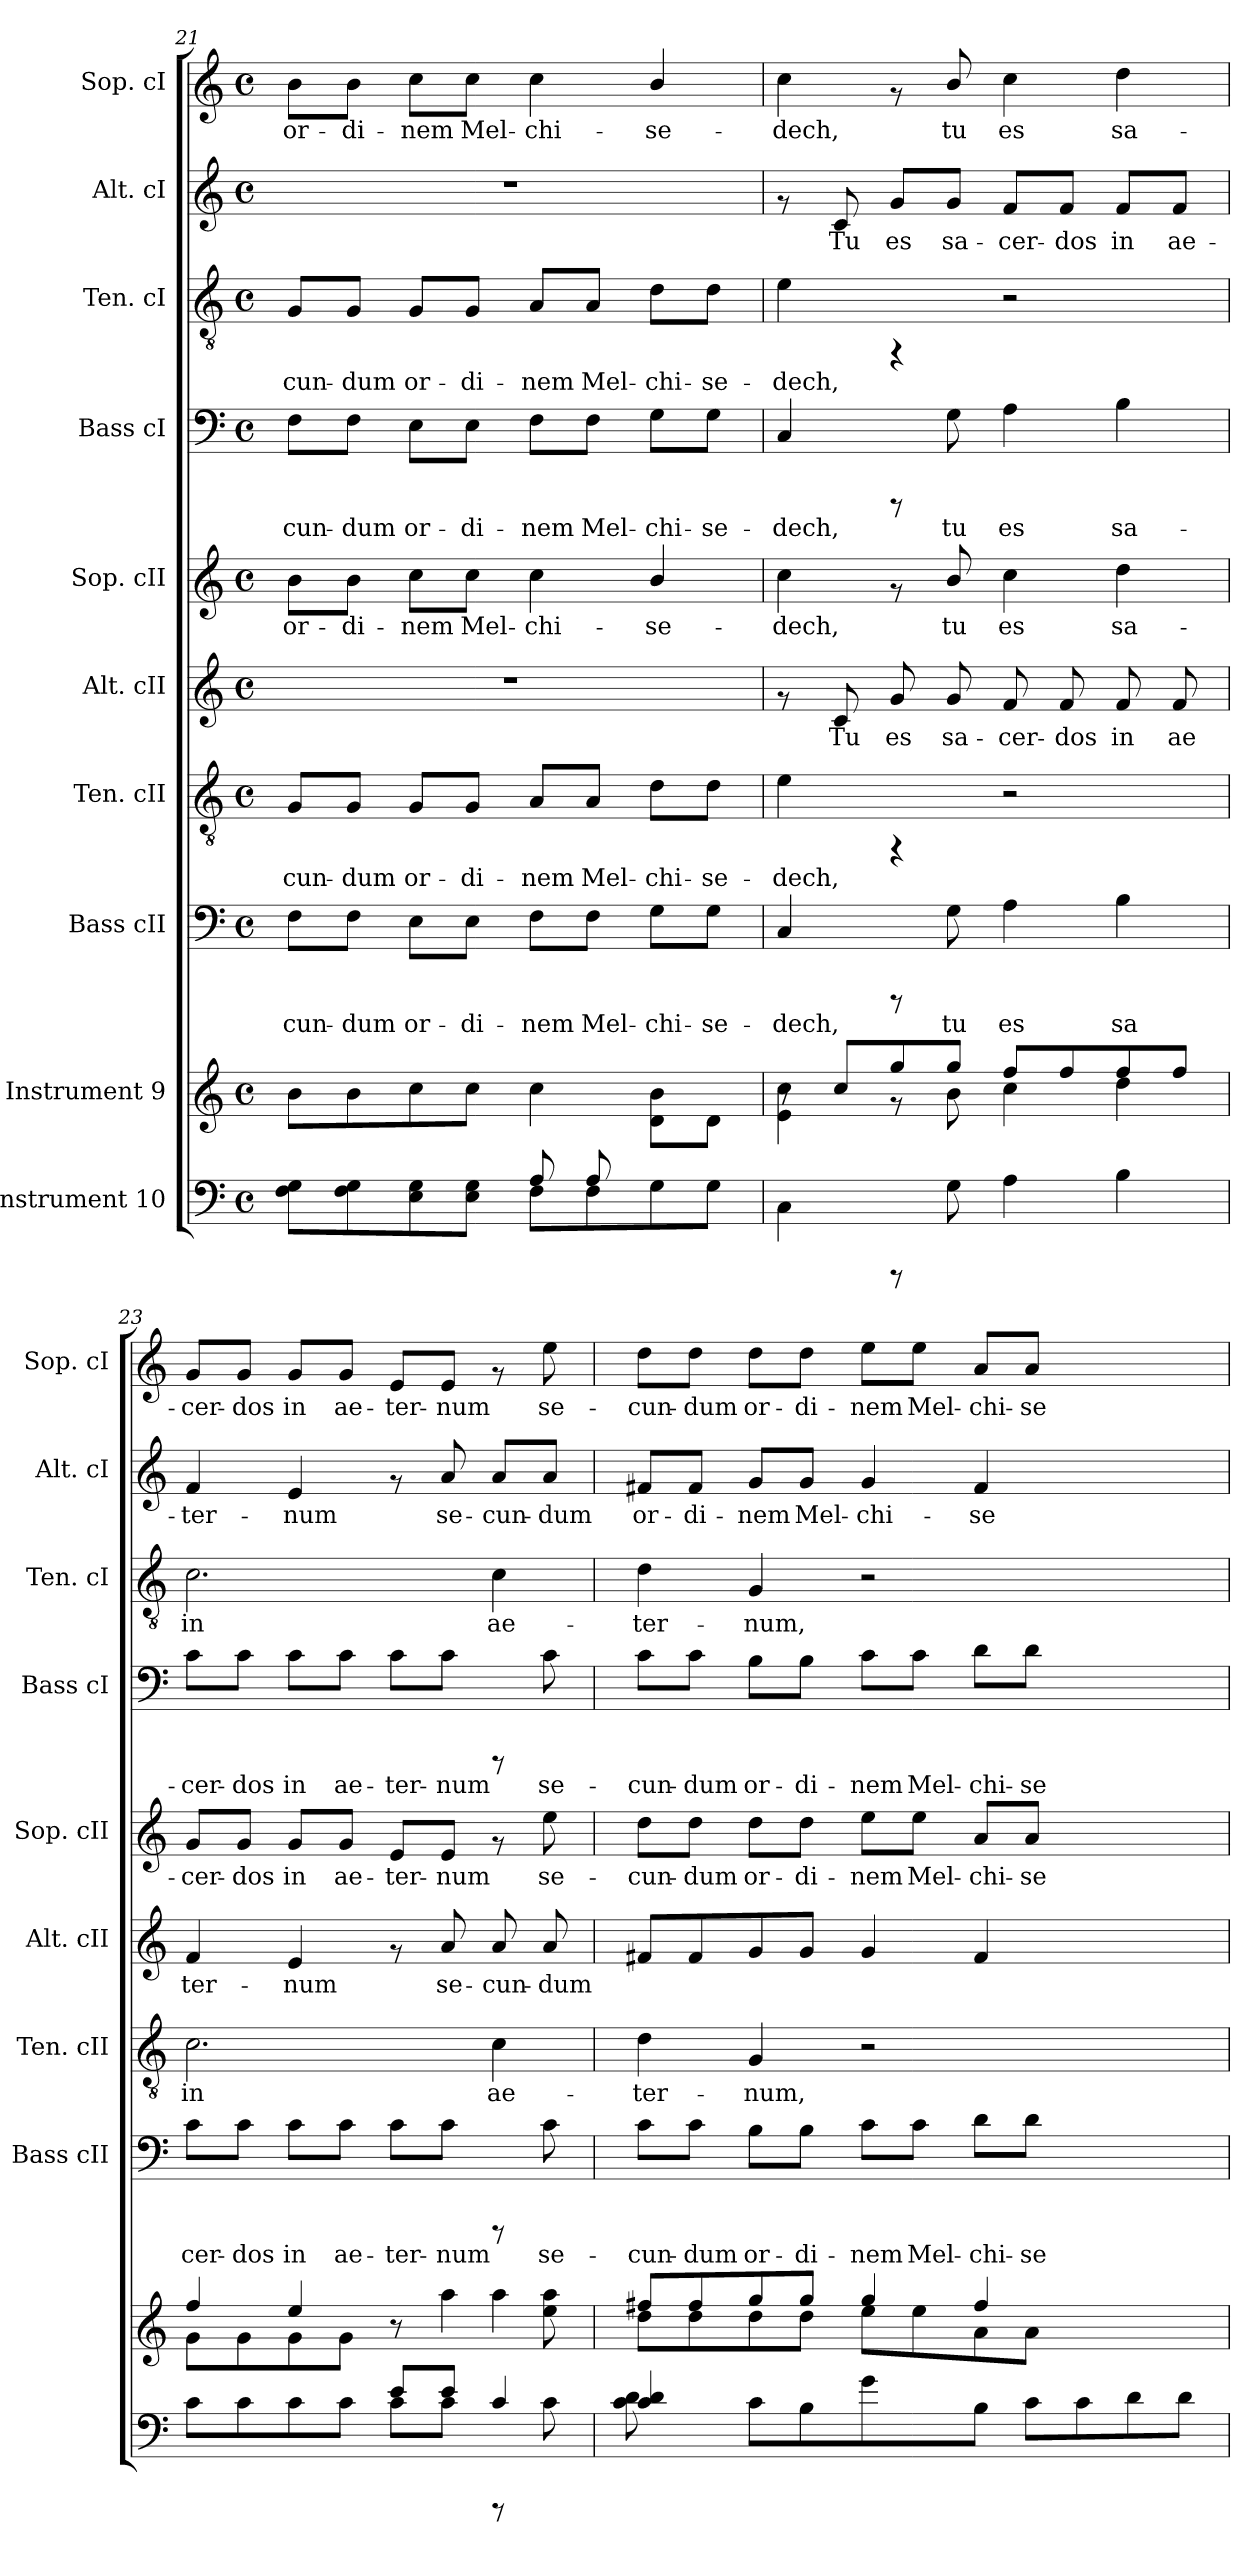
**kern	**kern	**kern	**text	**kern	**text	**kern	**text	**kern	**text	**kern	**text	**kern	**text	**kern	**text	**kern	**text
*part10	*part9	*part8	*part8	*part7	*part7	*part6	*part6	*part5	*part5	*part4	*part4	*part3	*part3	*part2	*part2	*part1	*part1
*staff10	*staff9	*staff8	*staff8	*staff7	*staff7	*staff6	*staff6	*staff5	*staff5	*staff4	*staff4	*staff3	*staff3	*staff2	*staff2	*staff1	*staff1
*I"Instrument 10	*I"Instrument 9	*I"Bass cII	*	*I"Ten. cII	*	*I"Alt. cII	*	*I"Sop. cII	*	*I"Bass cI	*	*I"Ten. cI	*	*I"Alt. cI	*	*I"Sop. cI	*
*	*	*I'Bass cII	*	*I'Ten. cII	*	*I'Alt. cII	*	*I'Sop. cII	*	*I'Bass cI	*	*I'Ten. cI	*	*I'Alt. cI	*	*I'Sop. cI	*
!!LO:PB:g=z
*clefF4	*clefG2	*clefF4	*	*clefGv2	*	*clefG2	*	*clefG2	*	*clefF4	*	*clefGv2	*	*clefG2	*	*clefG2	*
*k[]	*k[]	*k[]	*	*k[]	*	*k[]	*	*k[]	*	*k[]	*	*k[]	*	*k[]	*	*k[]	*
*C:	*C:	*C:	*	*C:	*	*C:	*	*C:	*	*C:	*	*C:	*	*C:	*	*C:	*
*M4/4	*M4/4	*M4/4	*	*M4/4	*	*M4/4	*	*M4/4	*	*M4/4	*	*M4/4	*	*M4/4	*	*M4/4	*
*met(c)	*met(c)	*met(c)	*	*met(c)	*	*met(c)	*	*met(c)	*	*met(c)	*	*met(c)	*	*met(c)	*	*met(c)	*
=21	=21	=21	=21	=21	=21	=21	=21	=21	=21	=21	=21	=21	=21	=21	=21	=21	=21
*^	*	*	*	*	*	*	*	*	*	*	*	*	*	*	*	*	*
!	!	!	!	!LO:LY:b:cj	!	!LO:LY:b:cj	!	!	!	!LO:LY:b:cj	!	!LO:LY:b:cj	!	!LO:LY:b:cj	!	!	!	!LO:LY:b:cj
2ryy	8F\ 8G\L	8b\L	8F\L	cun-	8G/L	cun-	1r	.	8b\L	or-	8F\L	-cun-	8G/L	-cun-	1r	.	8b\L	or-
!	!	!	!	!LO:LY:b:cj	!	!LO:LY:b:cj	!	!	!	!LO:LY:b:cj	!	!LO:LY:b:cj	!	!LO:LY:b:cj	!	!	!	!LO:LY:b:cj
.	8F\ 8G\	8b\	8F\J	-dum	8G/J	-dum	.	.	8b\J	-di-	8F\J	-dum	8G/J	-dum	.	.	8b\J	-di-
!	!	!	!	!LO:LY:b:cj	!	!LO:LY:b:cj	!	!	!	!LO:LY:b:cj	!	!LO:LY:b:cj	!	!LO:LY:b:cj	!	!	!	!LO:LY:b:cj
.	8G\ 8E\	8cc\	8E\L	or-	8G/L	or-	.	.	8cc\L	-nem	8E\L	or-	8G/L	or-	.	.	8cc\L	-nem
!	!	!	!	!LO:LY:b:cj	!	!LO:LY:b:cj	!	!	!	!LO:LY:b:cj	!	!LO:LY:b:cj	!	!LO:LY:b:cj	!	!	!	!LO:LY:b:cj
.	8G\ 8E\J	8cc\J	8E\J	-di-	8G/J	-di-	.	.	8cc\J	Mel-	8E\J	-di-	8G/J	-di-	.	.	8cc\J	Mel-
!	!	!	!	!LO:LY:b:cj	!	!LO:LY:b:cj	!	!	!	!LO:LY:b:cj	!	!LO:LY:b:cj	!	!LO:LY:b:cj	!	!	!	!LO:LY:b:cj
8A/	8F\L	4cc\	8F\L	-nem	8A/L	-nem	.	.	4cc\	-chi-	8F\L	-nem	8A/L	-nem	.	.	4cc\	-chi-
!	!	!	!	!LO:LY:b:cj	!	!LO:LY:b:cj	!	!	!	!	!	!LO:LY:b:cj	!	!LO:LY:b:cj	!	!	!	!
8A/	8F\	.	8F\J	Mel-	8A/J	Mel-	.	.	.	.	8F\J	Mel-	8A/J	Mel-	.	.	.	.
!	!	!	!	!LO:LY:b:cj	!	!LO:LY:b:cj	!	!	!	!LO:LY:b:cj	!	!LO:LY:b:cj	!	!LO:LY:b:cj	!	!	!	!LO:LY:b:cj
4ryy	8G\	8d\ 8b\L	8G\L	-chi-	8d\L	-chi-	.	.	4b/	-se-	8G\L	-chi-	8d\L	-chi-	.	.	4b/	-se-
!	!	!	!	!LO:LY:b:cj	!	!LO:LY:b:cj	!	!	!	!	!	!LO:LY:b:cj	!	!LO:LY:b:cj	!	!	!	!
.	8G\J	8d\J	8G\J	-se-	8d\J	-se-	.	.	.	.	8G\J	-se-	8d\J	-se-	.	.	.	.
=22	=22	=22	=22	=22	=22	=22	=22	=22	=22	=22	=22	=22	=22	=22	=22	=22	=22	=22
*	*	*^	*	*	*	*	*	*	*	*	*	*	*	*	*	*	*	*
!	!	!	!	!	!LO:LY:b:cj	!	!LO:LY:b:cj	!	!	!	!LO:LY:b:cj	!	!LO:LY:b:cj	!	!LO:LY:b:cj	!	!	!	!LO:LY:b:cj
*v	*v	*	*	*	*	*	*	*	*	*	*	*	*	*	*	*	*	*	*
4C\	8ra	4cc\ 4e\	4C/	-dech,	4e\	-dech,	8rf	.	4cc\	-dech,	4C/	-dech,	4e\	-dech,	8rf	.	4cc\	-dech,
!	!	!	!	!	!	!	!	!LO:LY:b:cj	!	!	!	!	!	!	!	!LO:LY:b:cj	!	!
.	8cc/L	.	.	.	.	.	8c/	Tu	.	.	.	.	.	.	8c/	Tu	.	.
!	!	!	!	!	!	!	!	!LO:LY:b:cj	!	!	!	!	!	!	!	!LO:LY:b:cj	!	!
8rCCC	8gg/	8rf	8rCCC	.	4rFF	.	8g/	es	8rf	.	8rCCC	.	4rFF	.	8g/L	es	8rf	.
!	!	!	!	!LO:LY:b:cj	!	!	!	!LO:LY:b:cj	!	!LO:LY:b:cj	!	!LO:LY:b:cj	!	!	!	!LO:LY:b:cj	!	!LO:LY:b:cj
8G\	8gg/J	8b\	8G\	tu	.	.	8g/	sa-	8b/	tu	8G\	tu	.	.	8g/J	sa-	8b/	tu
!	!	!	!	!LO:LY:b:cj	!	!	!	!LO:LY:b:cj	!	!LO:LY:b:cj	!	!LO:LY:b:cj	!	!	!	!LO:LY:b:cj	!	!LO:LY:b:cj
4A\	8ff/L	4cc\	4A\	es	2r	.	8f/	-cer-	4cc\	es	4A\	es	2r	.	8f/L	-cer-	4cc\	es
!	!	!	!	!	!	!	!	!LO:LY:b:cj	!	!	!	!	!	!	!	!LO:LY:b:cj	!	!
.	8ff/	.	.	.	.	.	8f/	-dos	.	.	.	.	.	.	8f/J	-dos	.	.
!	!	!	!	!LO:LY:b:cj	!	!	!	!LO:LY:b:cj	!	!LO:LY:b:cj	!	!LO:LY:b:cj	!	!	!	!LO:LY:b:cj	!	!LO:LY:b:cj
4B\	8ff/	4dd\	4B\	sa	.	.	8f/	in	4dd\	sa-	4B\	sa-	.	.	8f/L	in	4dd\	sa-
!	!	!	!	!	!	!	!	!LO:LY:b:cj	!	!	!	!	!	!	!	!LO:LY:b:cj	!	!
.	8ff/J	.	.	.	.	.	8f/	ae	.	.	.	.	.	.	8f/J	ae-	.	.
!!LO:PB:g=z
=23	=23	=23	=23	=23	=23	=23	=23	=23	=23	=23	=23	=23	=23	=23	=23	=23	=23	=23
*^	*	*	*	*	*	*	*	*	*	*	*	*	*	*	*	*	*	*
!	!	!	!	!	!LO:LY:b:cj	!	!LO:LY:b:cj	!	!LO:LY:b:cj	!	!LO:LY:b:cj	!	!LO:LY:b:cj	!	!LO:LY:b:cj	!	!LO:LY:b:cj	!	!LO:LY:b:cj
2ryy	8c\L	8g\L	4ff/	8c\L	cer-	2.c\	in	4f/	ter-	8g/L	-cer-	8c\L	-cer-	2.c\	in	4f/	-ter-	8g/L	-cer-
!	!	!	!	!	!LO:LY:b:cj	!	!	!	!	!	!LO:LY:b:cj	!	!LO:LY:b:cj	!	!	!	!	!	!LO:LY:b:cj
.	8c\	8g\	.	8c\J	-dos	.	.	.	.	8g/J	-dos	8c\J	-dos	.	.	.	.	8g/J	-dos
!	!	!	!	!	!LO:LY:b:cj	!	!	!	!LO:LY:b:cj	!	!LO:LY:b:cj	!	!LO:LY:b:cj	!	!	!	!LO:LY:b:cj	!	!LO:LY:b:cj
.	8c\	8g\	4ee/	8c\L	in	.	.	4e/	-num	8g/L	in	8c\L	in	.	.	4e/	-num	8g/L	in
!	!	!	!	!	!LO:LY:b:cj	!	!	!	!	!	!LO:LY:b:cj	!	!LO:LY:b:cj	!	!	!	!	!	!LO:LY:b:cj
.	8c\J	8g\J	.	8c\J	ae-	.	.	.	.	8g/J	ae-	8c\J	ae-	.	.	.	.	8g/J	ae-
!	!	!	!	!	!LO:LY:b:cj	!	!	!	!	!	!LO:LY:b:cj	!	!LO:LY:b:cj	!	!	!	!	!	!LO:LY:b:cj
8e/L	8c\L	8ra	4ryy	8c\L	-ter-	.	.	8rf	.	8e/L	-ter-	8c\L	-ter-	.	.	8rf	.	8e/L	-ter-
!	!	!	!	!	!LO:LY:b:cj	!	!	!	!LO:LY:b:cj	!	!LO:LY:b:cj	!	!LO:LY:b:cj	!	!	!	!LO:LY:b:cj	!	!LO:LY:b:cj
8e/J	8c\J	4aa\	.	8c\J	-num	.	.	8a/	se-	8e/J	-num	8c\J	-num	.	.	8a/	se-	8e/J	-num
!	!	!	!	!	!	!	!LO:LY:b:cj	!	!LO:LY:b:cj	!	!	!	!	!	!LO:LY:b:cj	!	!LO:LY:b:cj	!	!
4c/	8rCCC	.	4aa\	8rCCC	.	4c\	ae-	8a/	-cun-	8rf	.	8rCCC	.	4c\	ae-	8a/L	-cun-	8rf	.
!	!	!	!	!	!LO:LY:b:cj	!	!	!	!LO:LY:b:cj	!	!LO:LY:b:cj	!	!LO:LY:b:cj	!	!	!	!LO:LY:b:cj	!	!LO:LY:b:cj
.	8c\	8ee\ 8aa\	.	8c\	se-	.	.	8a/	-dum	8ee\	se-	8c\	se-	.	.	8a/J	-dum	8ee\	se-
=24	=24	=24	=24	=24	=24	=24	=24	=24	=24	=24	=24	=24	=24	=24	=24	=24	=24	=24	=24
!	!	!	!	!	!LO:LY:b:cj	!	!LO:LY:b:cj	!	!LO:LY:b:cj	!	!LO:LY:b:cj	!	!LO:LY:b:cj	!	!LO:LY:b:cj	!	!LO:LY:b:cj	!	!LO:LY:b:cj
4d/ 4c/	8d\ 8c\	8ff#X/L	8dd\L	8c\L	-cun-	4d\	-ter-	8f#X/L	.	8dd\L	-cun-	8c\L	-cun-	4d\	-ter-	8f#X/L	or-	8dd\L	-cun-
!	!	!	!	!	!LO:LY:b:cj	!	!	!	!LO:LY:b:cj	!	!LO:LY:b:cj	!	!LO:LY:b:cj	!	!	!	!LO:LY:b:cj	!	!LO:LY:b:cj
.	1ryy	8ff#/	8dd\	8c\J	-dum	.	.	8f#/	.	8dd\J	-dum	8c\J	-dum	.	.	8f#/J	-di-	8dd\J	-dum
!	!	!	!	!	!LO:LY:b:cj	!	!LO:LY:b:cj	!	!LO:LY:b:cj	!	!LO:LY:b:cj	!	!LO:LY:b:cj	!	!LO:LY:b:cj	!	!LO:LY:b:cj	!	!LO:LY:b:cj
8c\L	.	8gg/	8dd\	8B\L	or-	4G/	-num,	8g/	.	8dd\L	or-	8B\L	or-	4G/	-num,	8g/L	-nem	8dd\L	or-
!	!	!	!	!	!LO:LY:b:cj	!	!	!	!LO:LY:b:cj	!	!LO:LY:b:cj	!	!LO:LY:b:cj	!	!	!	!LO:LY:b:cj	!	!LO:LY:b:cj
8B\	.	8gg/J	8dd\J	8B\J	-di-	.	.	8g/J	.	8dd\J	-di-	8B\J	-di-	.	.	8g/J	Mel-	8dd\J	-di-
!	!	!	!	!	!LO:LY:b:cj	!	!	!	!LO:LY:b:cj	!	!LO:LY:b:cj	!	!LO:LY:b:cj	!	!	!	!LO:LY:b:cj	!	!LO:LY:b:cj
4g/	.	4gg/	8ee\L	8c\L	-nem	2r	.	4g/	.	8ee\L	-nem	8c\L	-nem	2r	.	4g/	-chi-	8ee\L	-nem
!	!	!	!	!	!LO:LY:b:cj	!	!	!	!	!	!LO:LY:b:cj	!	!LO:LY:b:cj	!	!	!	!	!	!LO:LY:b:cj
.	.	.	8ee\	8c\J	Mel-	.	.	.	.	8ee\J	Mel-	8c\J	Mel-	.	.	.	.	8ee\J	Mel-
!	!	!	!	!	!LO:LY:b:cj	!	!	!	!LO:LY:b:cj	!	!LO:LY:b:cj	!	!LO:LY:b:cj	!	!	!	!LO:LY:b:cj	!	!LO:LY:b:cj
8B\J	.	4ff#/	8a\	8d\L	-chi-	.	.	4f#/	.	8a/L	-chi-	8d\L	-chi-	.	.	4f#/	-se-	8a/L	-chi-
!	!	!	!	!	!LO:LY:b:cj	!	!	!	!	!	!LO:LY:b:cj	!	!LO:LY:b:cj	!	!	!	!	!	!LO:LY:b:cj
8c\L	.	.	8a\J	8d\J	-se	.	.	.	.	8a/J	-se	8d\J	-se-	.	.	.	.	8a/J	-se-
8c\	.	4.ryy	4.ryy	4.ryy	.	4.ryy	.	4.ryy	.	4.ryy	.	4.ryy	.	4.ryy	.	4.ryy	.	4.ryy	.
8d\	4ryy	.	.	.	.	.	.	.	.	.	.	.	.	.	.	.	.	.	.
8d\J	.	.	.	.	.	.	.	.	.	.	.	.	.	.	.	.	.	.	.
*v	*v	*	*	*	*	*	*	*	*	*	*	*	*	*	*	*	*	*	*
*	*v	*v	*	*	*	*	*	*	*	*	*	*	*	*	*	*	*	*
=	=	=	=	=	=	=	=	=	=	=	=	=	=	=	=	=	=
*-	*-	*-	*-	*-	*-	*-	*-	*-	*-	*-	*-	*-	*-	*-	*-	*-	*-
